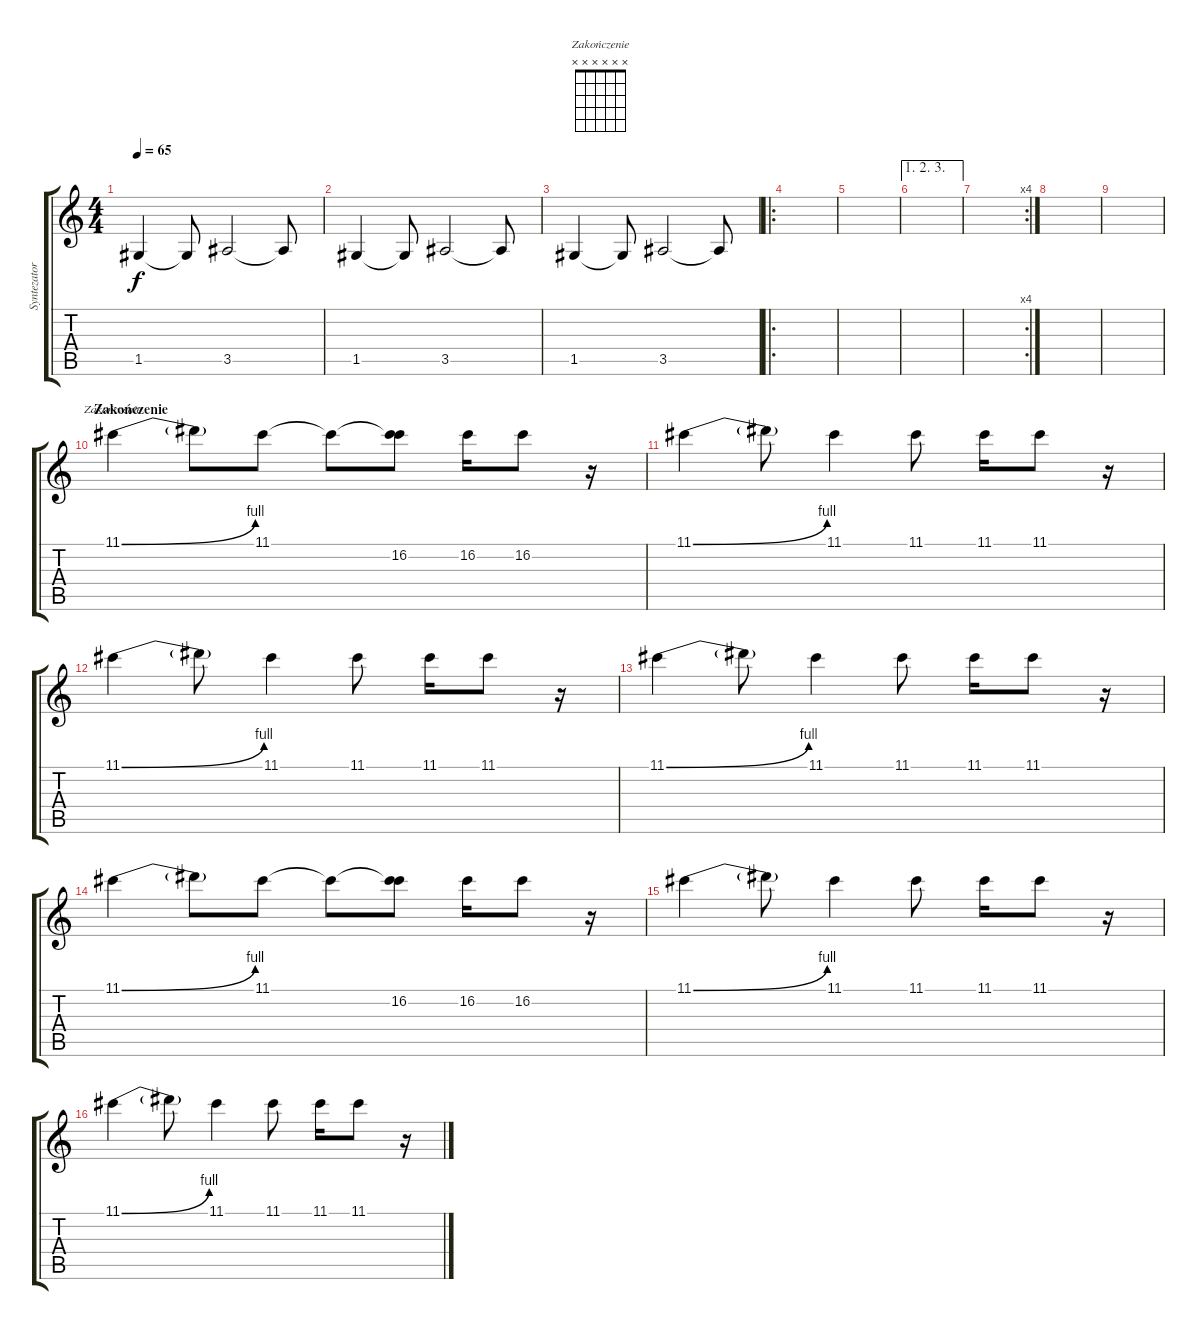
\track ("Syntezatory" "Syntezator") {instrument acousticguitarnylon}
\staff {score tabs}
\tuning (D4 A3 F3 C3 G2 D2) {hide}
\chord ("Zakończenie" x x x x x x)
\ts (4 4)
\tempo 65
\clef g2
\ks c
1.5.4{dy f} 1.5{t}.8 3.5.2 3.5{t}.8 |
1.5.4 1.5{t}.8 3.5.2 3.5{t}.8 |
1.5.4 1.5{t}.8 3.5.2 3.5{t}.8 |
\ro
|
|
\ae (1 2 3)
|
\rc 4
|
|
|
\section ("" "Zakończenie")
11.1{be (bend 0 0 60 4)}.4{ch "Zakończenie" volume 14 instrument pad2warm} 11.1{t}.8 11.1.8 11.1{t}.8 (11.1{t} 16.2).8 16.2.16 16.2.8 r.16 |
11.1{be (bend 0 0 60 4)}.4 11.1{t}.8 11.1.4 11.1.8 11.1.16 11.1.8 r.16 |
11.1{be (bend 0 0 60 4)}.4 11.1{t}.8 11.1.4 11.1.8 11.1.16 11.1.8 r.16 |
11.1{be (bend 0 0 60 4)}.4 11.1{t}.8 11.1.4 11.1.8 11.1.16 11.1.8 r.16 |
11.1{be (bend 0 0 60 4)}.4{volume 14 instrument pad2warm} 11.1{t}.8 11.1.8 11.1{t}.8 (11.1{t} 16.2).8 16.2.16 16.2.8 r.16 |
11.1{be (bend 0 0 60 4)}.4 11.1{t}.8 11.1.4 11.1.8 11.1.16 11.1.8 r.16 |
11.1{be (bend 0 0 60 4)}.4 11.1{t}.8 11.1.4 11.1.8 11.1.16 11.1.8 r.16
